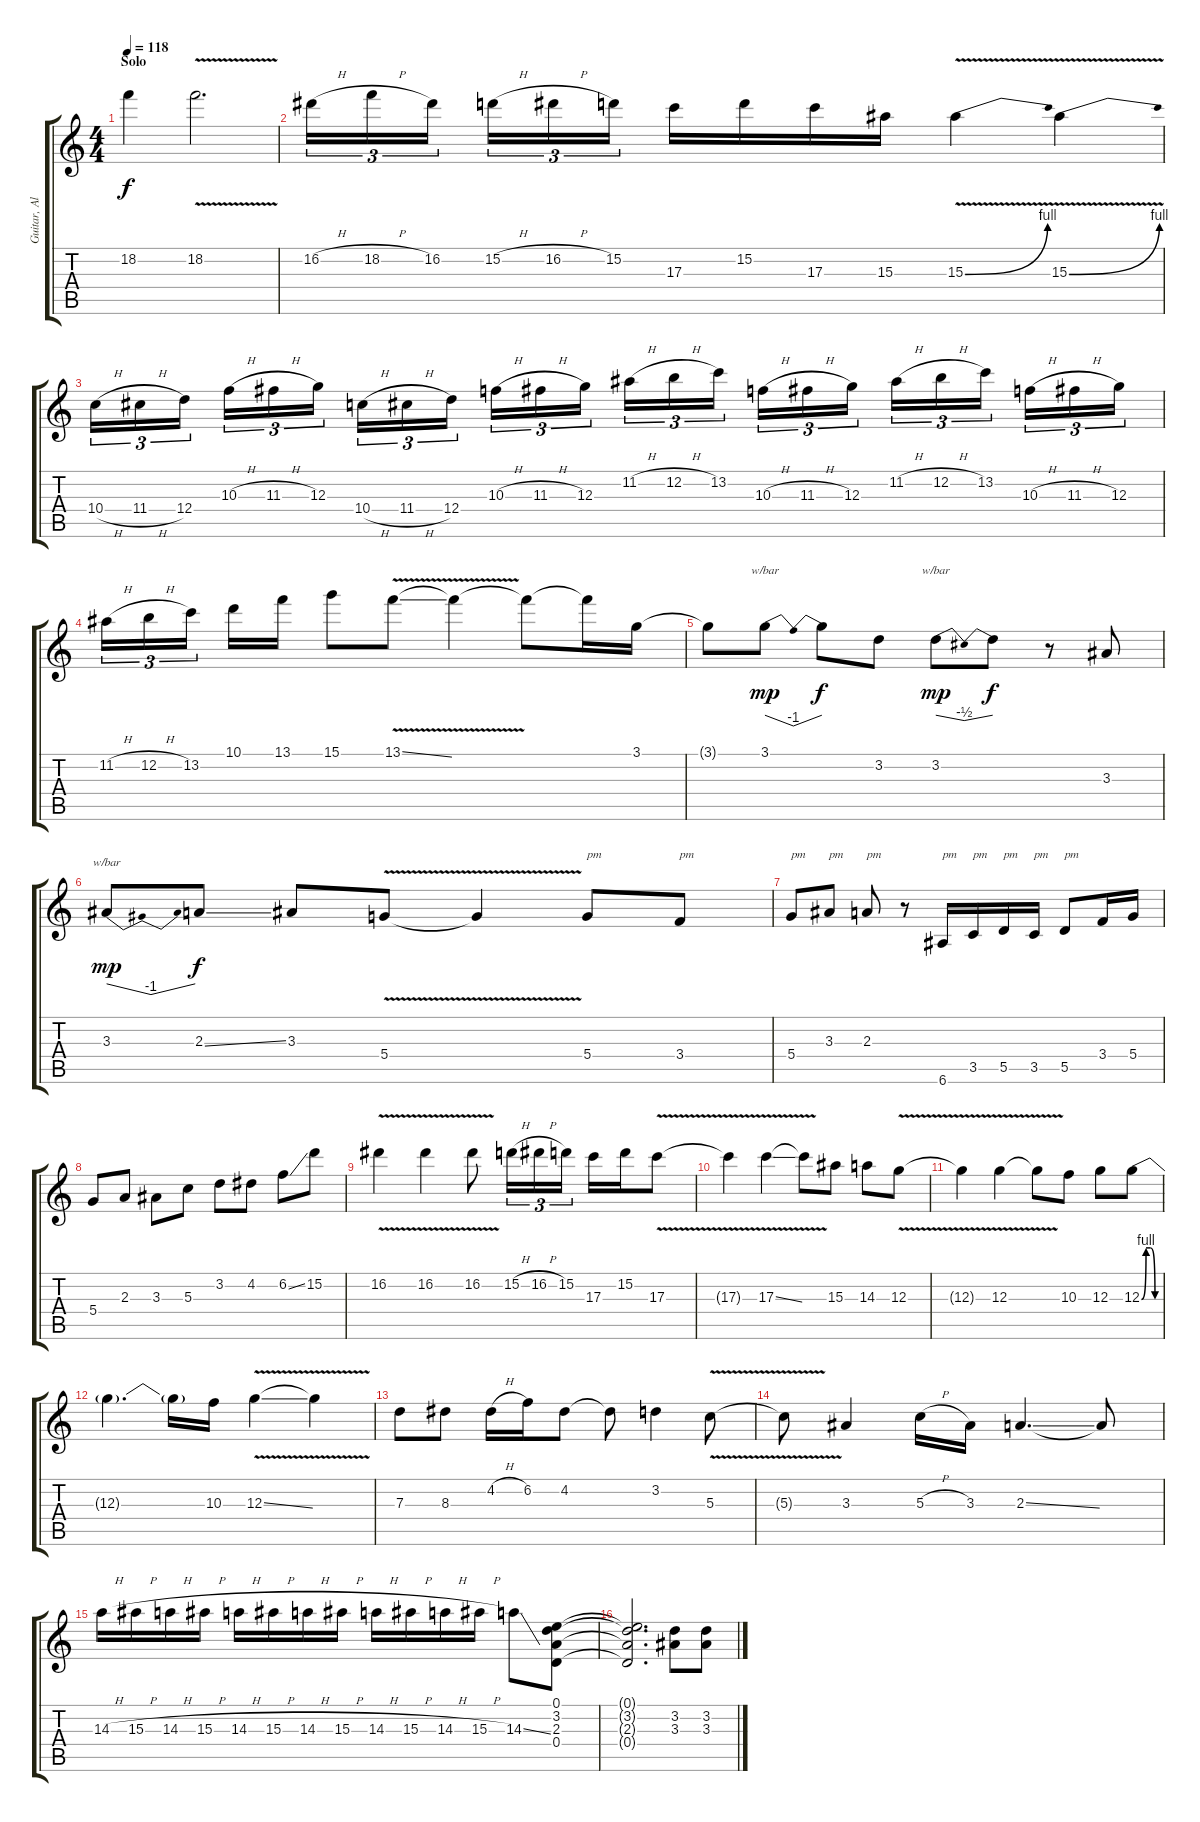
\track ("Guitar, Allan" "Guitar, Al") {solo instrument overdrivenguitar}
\staff {score tabs}
\tuning (E4 B3 G3 D3 A2 E2) {hide}
\ts (4 4)
\section ("" "Solo")
\tempo 118
\clef g2
\ks c
18.2{t}.4{dy f} 18.2{v}.2{d} |
16.2{h}.16{tu (3 2)} 18.2{h}.16{tu (3 2)} 16.2.16{tu (3 2) beam splitsecondary} 15.2{h}.16{tu (3 2)} 16.2{h}.16{tu (3 2)} 15.2.16{tu (3 2)} 17.3.16 15.2.16 17.3.16 15.3.16 15.3{be (bend 0 0 60 4) v}.4 15.3{be (bend 0 0 60 4) v}.4 |
10.4{h}.16{tu (3 2)} 11.4{h}.16{tu (3 2)} 12.4.16{tu (3 2) beam splitsecondary} 10.3{h}.16{tu (3 2)} 11.3{h}.16{tu (3 2)} 12.3.16{tu (3 2)} 10.4{h}.16{tu (3 2)} 11.4{h}.16{tu (3 2)} 12.4.16{tu (3 2) beam splitsecondary} 10.3{h}.16{tu (3 2)} 11.3{h}.16{tu (3 2)} 12.3.16{tu (3 2)} 11.2{h}.16{tu (3 2)} 12.2{h}.16{tu (3 2)} 13.2.16{tu (3 2) beam splitsecondary} 10.3{h}.16{tu (3 2)} 11.3{h}.16{tu (3 2)} 12.3.16{tu (3 2)} 11.2{h}.16{tu (3 2)} 12.2{h}.16{tu (3 2)} 13.2.16{tu (3 2) beam splitsecondary} 10.3{h}.16{tu (3 2)} 11.3{h}.16{tu (3 2)} 12.3.16{tu (3 2)} |
11.2{h}.16{tu (3 2)} 12.2{h}.16{tu (3 2)} 13.2.16{tu (3 2) beam splitsecondary} 10.1.16 13.1.16 15.1.8 13.1{v ss}.8 13.1{t}.4 13.1{t}.8 13.1{t}.16 3.1.16 |
3.1{t}.8 3.1.8{tbe (dip default 0 0 30 -4 60 0) dy mp} 3.1{t}.8{dy f} 3.2.8 3.2.8{tbe (dip default 0 0 30 -2 60 0) dy mp} 3.2{t}.8{dy f} r.8 3.3.8 |
3.3.8{tbe (dip default 0 0 30 -4 60 0) dy mp} 2.3{ss}.8{dy f} 3.3.8 5.4{v}.8 5.4{t}.4 5.4.8{txt "pm"} 3.4.8{txt "pm"} |
5.4.8{txt "pm"} 3.3.8{txt "pm"} 2.3.8{txt "pm"} r.8 6.6.16{txt "pm"} 3.5.16{txt "pm"} 5.5.16{txt "pm"} 3.5.16{txt "pm"} 5.5.8{txt "pm"} 3.4.16 5.4.16 |
5.4.8 2.3.8 3.3.8 5.3.8 3.2.8 4.2.8 6.2{ss}.8 15.2.8 |
16.2{v}.4 16.2{v}.4 16.2{v}.8 15.2{h}.16{tu (3 2)} 16.2{h}.16{tu (3 2)} 15.2.16{tu (3 2)} 17.3.16 15.2.16 17.3{v}.8 |
17.3{t}.4 17.3{v ss}.4 17.3{t}.8 15.3.8 14.3.8 12.3{v}.8 |
12.3{t}.4 12.3{v}.4 12.3{t}.8 10.3.8 12.3.8 12.3{be (custom 0 0 15 4 30 4 45 0 60 0)}.8 |
12.3{t}.4{d} 12.3{t}.16 10.3.16 12.3{v ss}.4 12.3{t}.4 |
7.3.8 8.3.8 4.2{h}.16 6.2.16 4.2.8 4.2{t}.8 3.2.4 5.3{v}.8 |
5.3{t}.8 3.3.4 5.3{h}.16 3.3.16 2.3{ss}.4{d} 2.3{t}.8 |
14.3{h}.16 15.3{h}.16 14.3{h}.16 15.3{h}.16 14.3{h}.16 15.3{h}.16 14.3{h}.16 15.3{h}.16 14.3{h}.16 15.3{h}.16 14.3{h}.16 15.3{h}.16 14.3{ss}.8 (0.1 3.2 2.3 0.4).8{volume 10} |
(0.1{t} 3.2{t} 2.3{t} 0.4{t}).2{d} (3.2 3.3).8 (3.2 3.3).8
